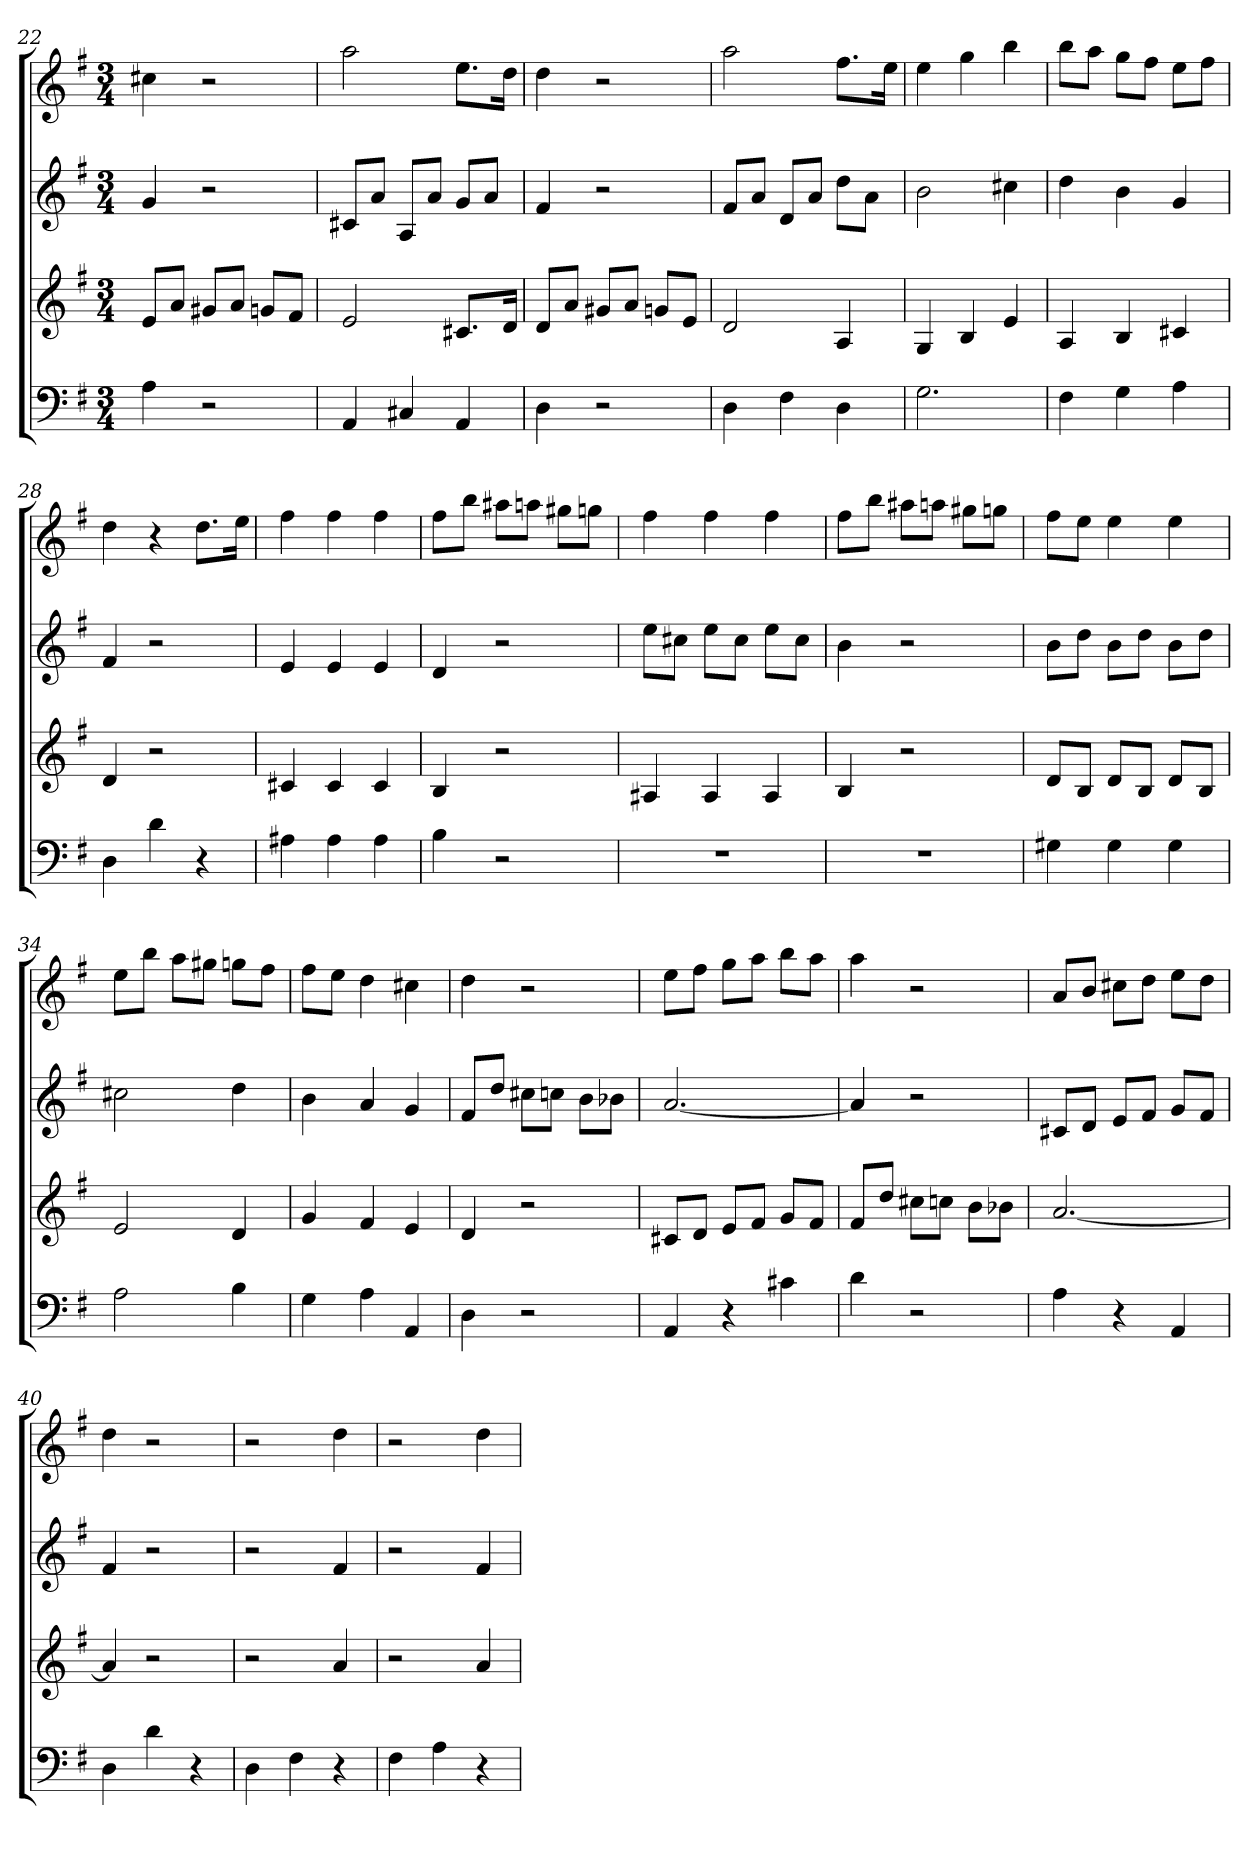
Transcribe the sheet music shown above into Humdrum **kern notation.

**kern	**kern	**kern	**kern
*part4	*part3	*part2	*part1
*staff4	*staff3	*staff2	*staff1
*k[f#]	*k[f#]	*k[f#]	*k[f#]
*G:	*G:	*G:	*G:
*M3/4	*M3/4	*M3/4	*M3/4
=22	=22	=22	=22
4A	8eL	4g	4cc#X
.	8aJ	.	.
2r	8g#XL	2r	2r
.	8aJ	.	.
.	8gnL	.	.
.	8f#J	.	.
=23	=23	=23	=23
4AA	2e	8c#XL	2aa
.	.	8aJ	.
4C#X	.	8AL	.
.	.	8aJ	.
4AA	8.c#XL	8gL	8.eeL
.	.	8aJ	.
.	16dJk	.	16ddJk
=24	=24	=24	=24
4D	8dL	4f#	4dd
.	8aJ	.	.
2r	8g#XL	2r	2r
.	8aJ	.	.
.	8gnL	.	.
.	8eJ	.	.
=25	=25	=25	=25
4D	2d	8f#L	2aa
.	.	8aJ	.
4F#	.	8dL	.
.	.	8aJ	.
4D	4A	8ddL	8.ff#L
.	.	8aJ	.
.	.	.	16eeJk
=26	=26	=26	=26
2.G	4G	2b	4ee
.	4B	.	4gg
.	4e	4cc#X	4bb
=27	=27	=27	=27
4F#	4A	4dd	8bbL
.	.	.	8aaJ
4G	4B	4b	8ggL
.	.	.	8ff#J
4A	4c#X	4g	8eeL
.	.	.	8ff#J
=28	=28	=28	=28
4D	4d	4f#	4dd
4d	2r	2r	4r
4r	.	.	8.ddL
.	.	.	16eeJk
=29	=29	=29	=29
4A#X	4c#X	4e	4ff#
4A#	4c#	4e	4ff#
4A#	4c#	4e	4ff#
=30	=30	=30	=30
4B	4B	4d	8ff#L
.	.	.	8bbJ
2r	2r	2r	8aa#XL
.	.	.	8aanJ
.	.	.	8gg#XL
.	.	.	8ggnJ
=31	=31	=31	=31
2.r	4A#X	8eeL	4ff#
.	.	8cc#XJ	.
.	4A#	8eeL	4ff#
.	.	8cc#J	.
.	4A#	8eeL	4ff#
.	.	8cc#J	.
=32	=32	=32	=32
2.r	4B	4b	8ff#L
.	.	.	8bbJ
.	2r	2r	8aa#XL
.	.	.	8aanJ
.	.	.	8gg#XL
.	.	.	8ggnJ
=33	=33	=33	=33
4G#X	8dL	8bL	8ff#L
.	8BJ	8ddJ	8eeJ
4G#	8dL	8bL	4ee
.	8BJ	8ddJ	.
4G#	8dL	8bL	4ee
.	8BJ	8ddJ	.
=34	=34	=34	=34
2A	2e	2cc#X	8eeL
.	.	.	8bbJ
.	.	.	8aaL
.	.	.	8gg#XJ
4B	4d	4dd	8ggnL
.	.	.	8ff#J
=35	=35	=35	=35
4G	4g	4b	8ff#L
.	.	.	8eeJ
4A	4f#	4a	4dd
4AA	4e	4g	4cc#X
=36	=36	=36	=36
4D	4d	8f#L	4dd
.	.	8ddJ	.
2r	2r	8cc#XL	2r
.	.	8ccnJ	.
.	.	8bL	.
.	.	8b-XJ	.
=37	=37	=37	=37
4AA	8c#XL	[2.a	8eeL
.	8dJ	.	8ff#J
4r	8eL	.	8ggL
.	8f#J	.	8aaJ
4c#X	8gL	.	8bbL
.	8f#J	.	8aaJ
=38	=38	=38	=38
4d	8f#L	4a]	4aa
.	8ddJ	.	.
2r	8cc#XL	2r	2r
.	8ccnJ	.	.
.	8bL	.	.
.	8b-XJ	.	.
=39	=39	=39	=39
4A	[2.a	8c#XL	8aL
.	.	8dJ	8bJ
4r	.	8eL	8cc#XL
.	.	8f#J	8ddJ
4AA	.	8gL	8eeL
.	.	8f#J	8ddJ
=40	=40	=40	=40
4D	4a]	4f#	4dd
4d	2r	2r	2r
4r	.	.	.
=41	=41	=41	=41
4D	2r	2r	2r
4F#	.	.	.
4r	4a	4f#	4dd
=42	=42	=42	=42
4F#	2r	2r	2r
4A	.	.	.
4r	4a	4f#	4dd
=	=	=	=
*-	*-	*-	*-
